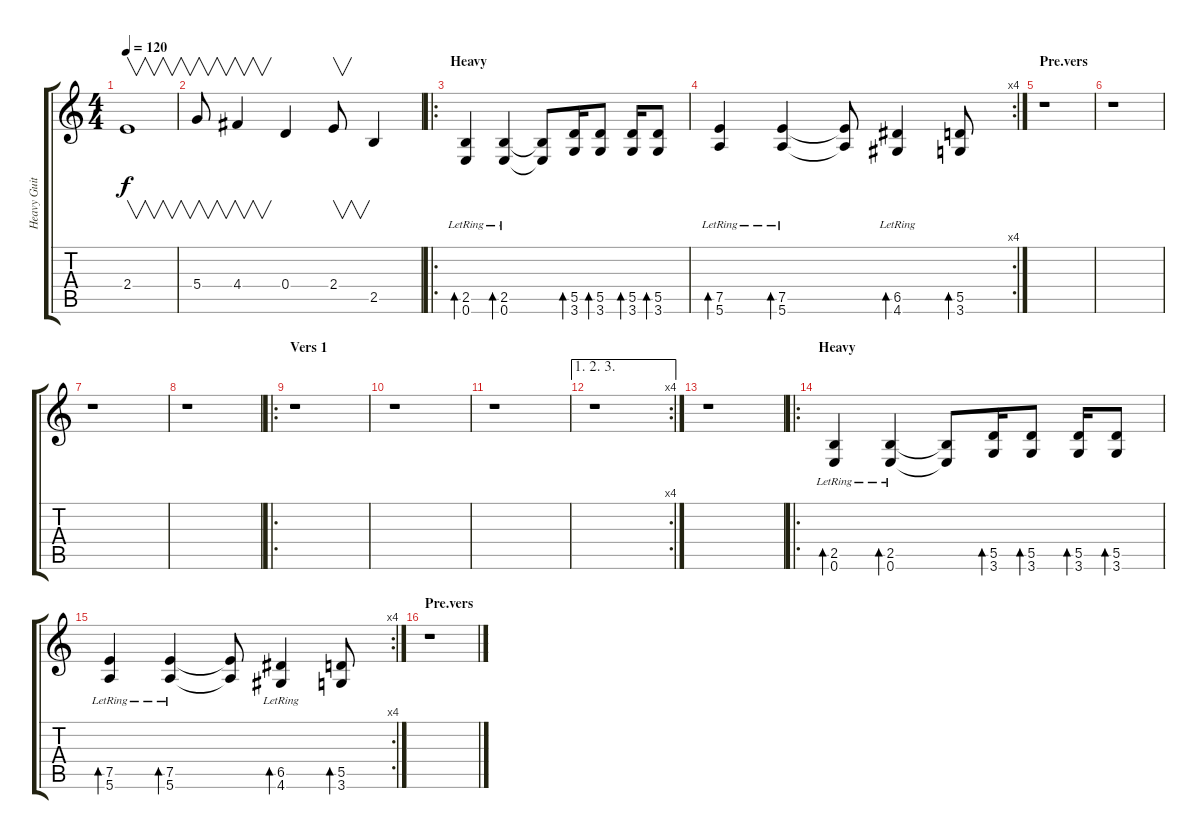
\track ("Heavy Guitar 1" "Heavy Guit") {instrument distortionguitar}
\staff {score tabs}
\tuning (E4 B3 G3 D3 A2 E2) {hide}
\ts (4 4)
\tempo 120
\clef g2
\ks c
2.4.1{v dy f} |
5.4.8{v} 4.4.4{v} 0.4.4 2.4.8{v} 2.5.4 |
\ro
\section ("" "Heavy")
(2.5{lr} 0.6{lr}).4{bd 60} (2.5{lr} 0.6{lr}).4{bd 60} (2.5{t} 0.6{t}).8 (5.5 3.6).16{bd 60} (5.5 3.6).8{bd 60} (5.5 3.6).16{bd 60} (5.5 3.6).8{bd 60} |
\rc 4
(7.5{lr} 5.6{lr}).4{bd 60} (7.5{lr} 5.6{lr}).4{bd 60} (7.5{t} 5.6{t}).8 (6.5{lr} 4.6{lr}).4{bd 60} (5.5 3.6).8{bd 60} |
\section ("" "Pre.vers")
r.1 |
r.1 |
r.1 |
r.1 |
\ro
\section ("" "Vers 1")
r.1 |
r.1 |
r.1 |
\ae (1 2 3)
\rc 4
r.1 |
r.1 |
\ro
\section ("" "Heavy")
(2.5{lr} 0.6{lr}).4{bd 60} (2.5{lr} 0.6{lr}).4{bd 60} (2.5{t} 0.6{t}).8 (5.5 3.6).16{bd 60} (5.5 3.6).8{bd 60} (5.5 3.6).16{bd 60} (5.5 3.6).8{bd 60} |
\rc 4
(7.5{lr} 5.6{lr}).4{bd 60} (7.5{lr} 5.6{lr}).4{bd 60} (7.5{t} 5.6{t}).8 (6.5{lr} 4.6{lr}).4{bd 60} (5.5 3.6).8{bd 60} |
\section ("" "Pre.vers")
r.1
